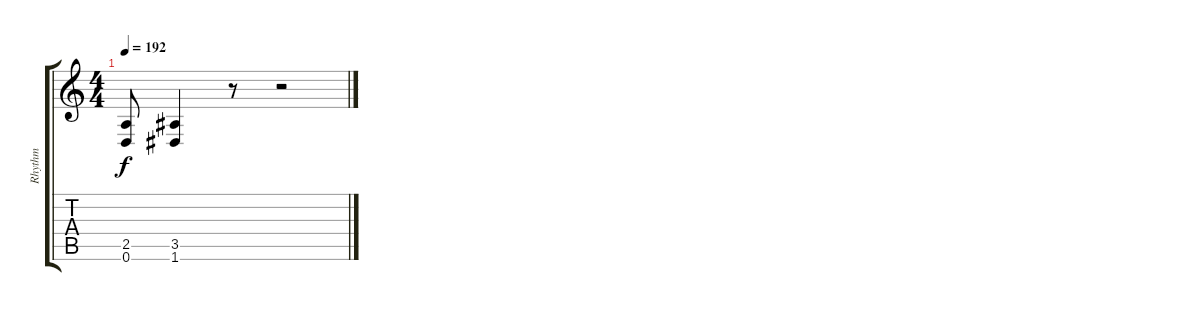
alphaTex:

\track ("Rhythm" "Rhythm") {instrument distortionguitar}
\staff {score tabs}
\tuning (D4 A3 F3 C3 G2 D2) {hide}
\ts (4 4)
\tempo 192
\clef g2
\ks c
(2.5 0.6).8{dy f} (3.5 1.6).4 r.8 r.2
